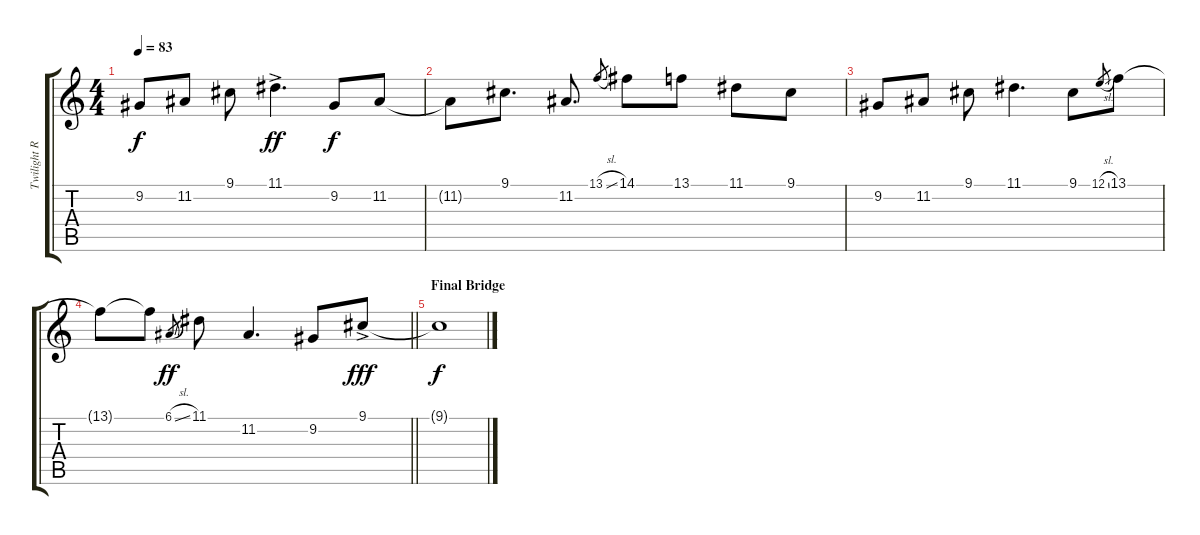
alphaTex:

\track ("Twilight Riff 2" "Twilight R") {instrument trumpet}
\staff {score tabs}
\tuning (E4 B3 G3 D3 A2 E2) {hide}
\ts (4 4)
\tempo 83
\clef g2
\ks c
9.2.8{dy f} 11.2.8 9.1.8 11.1{ac}.4{d dy ff} 9.2.8{dy f} 11.2.8 |
11.2{t}.8 9.1.8{d} 11.2.8{d} 13.1{sl}.8{gr} 14.1.8 13.1.8 11.1.8 9.1.8 |
9.2.8 11.2.8 9.1.8 11.1.4{d} 9.1.8 12.1{sl}.8{gr} 13.1.8 |
\barLineRight lightlight
13.1{t}.8 13.1{t}.8 6.1{sl}.8{gr dy ff} 11.1.8 11.2.4{d} 9.2.8 9.1{ac}.8{dy fff} |
\section ("" "Final Bridge")
9.1{t}.1{dy f}
